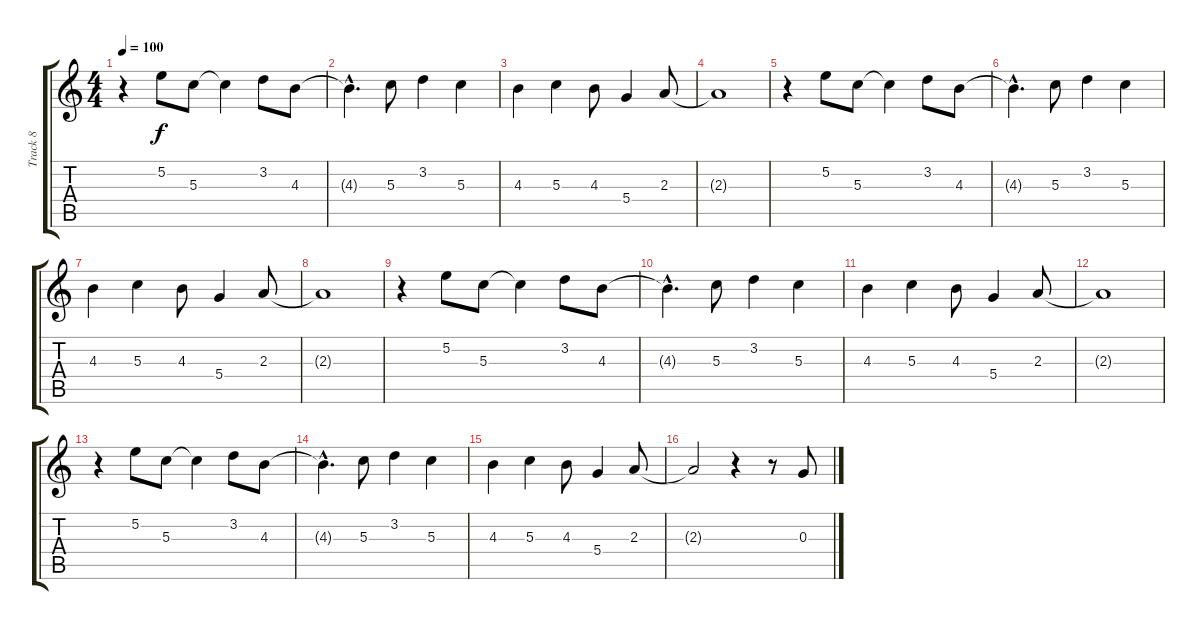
\track ("Track 8" "Track 8") {instrument overdrivenguitar}
\staff {score tabs}
\tuning (E4 B3 G3 D3 A2 E2) {hide}
\ts (4 4)
\tempo 100
\clef g2
\ks c
r.4{dy f} 5.2.8 5.3.8 5.3{t}.4 3.2.8 4.3.8 |
4.3{hac t}.4{d} 5.3.8 3.2.4 5.3.4 |
4.3.4 5.3.4 4.3.8 5.4.4 2.3.8 |
2.3{t}.1 |
r.4 5.2.8 5.3.8 5.3{t}.4 3.2.8 4.3.8 |
4.3{hac t}.4{d} 5.3.8 3.2.4 5.3.4 |
4.3.4 5.3.4 4.3.8 5.4.4 2.3.8 |
2.3{t}.1 |
r.4 5.2.8 5.3.8 5.3{t}.4 3.2.8 4.3.8 |
4.3{hac t}.4{d} 5.3.8 3.2.4 5.3.4 |
4.3.4 5.3.4 4.3.8 5.4.4 2.3.8 |
2.3{t}.1 |
r.4 5.2.8 5.3.8 5.3{t}.4 3.2.8 4.3.8 |
4.3{hac t}.4{d} 5.3.8 3.2.4 5.3.4 |
4.3.4 5.3.4 4.3.8 5.4.4 2.3.8 |
2.3{t}.2 r.4 r.8 0.3.8
